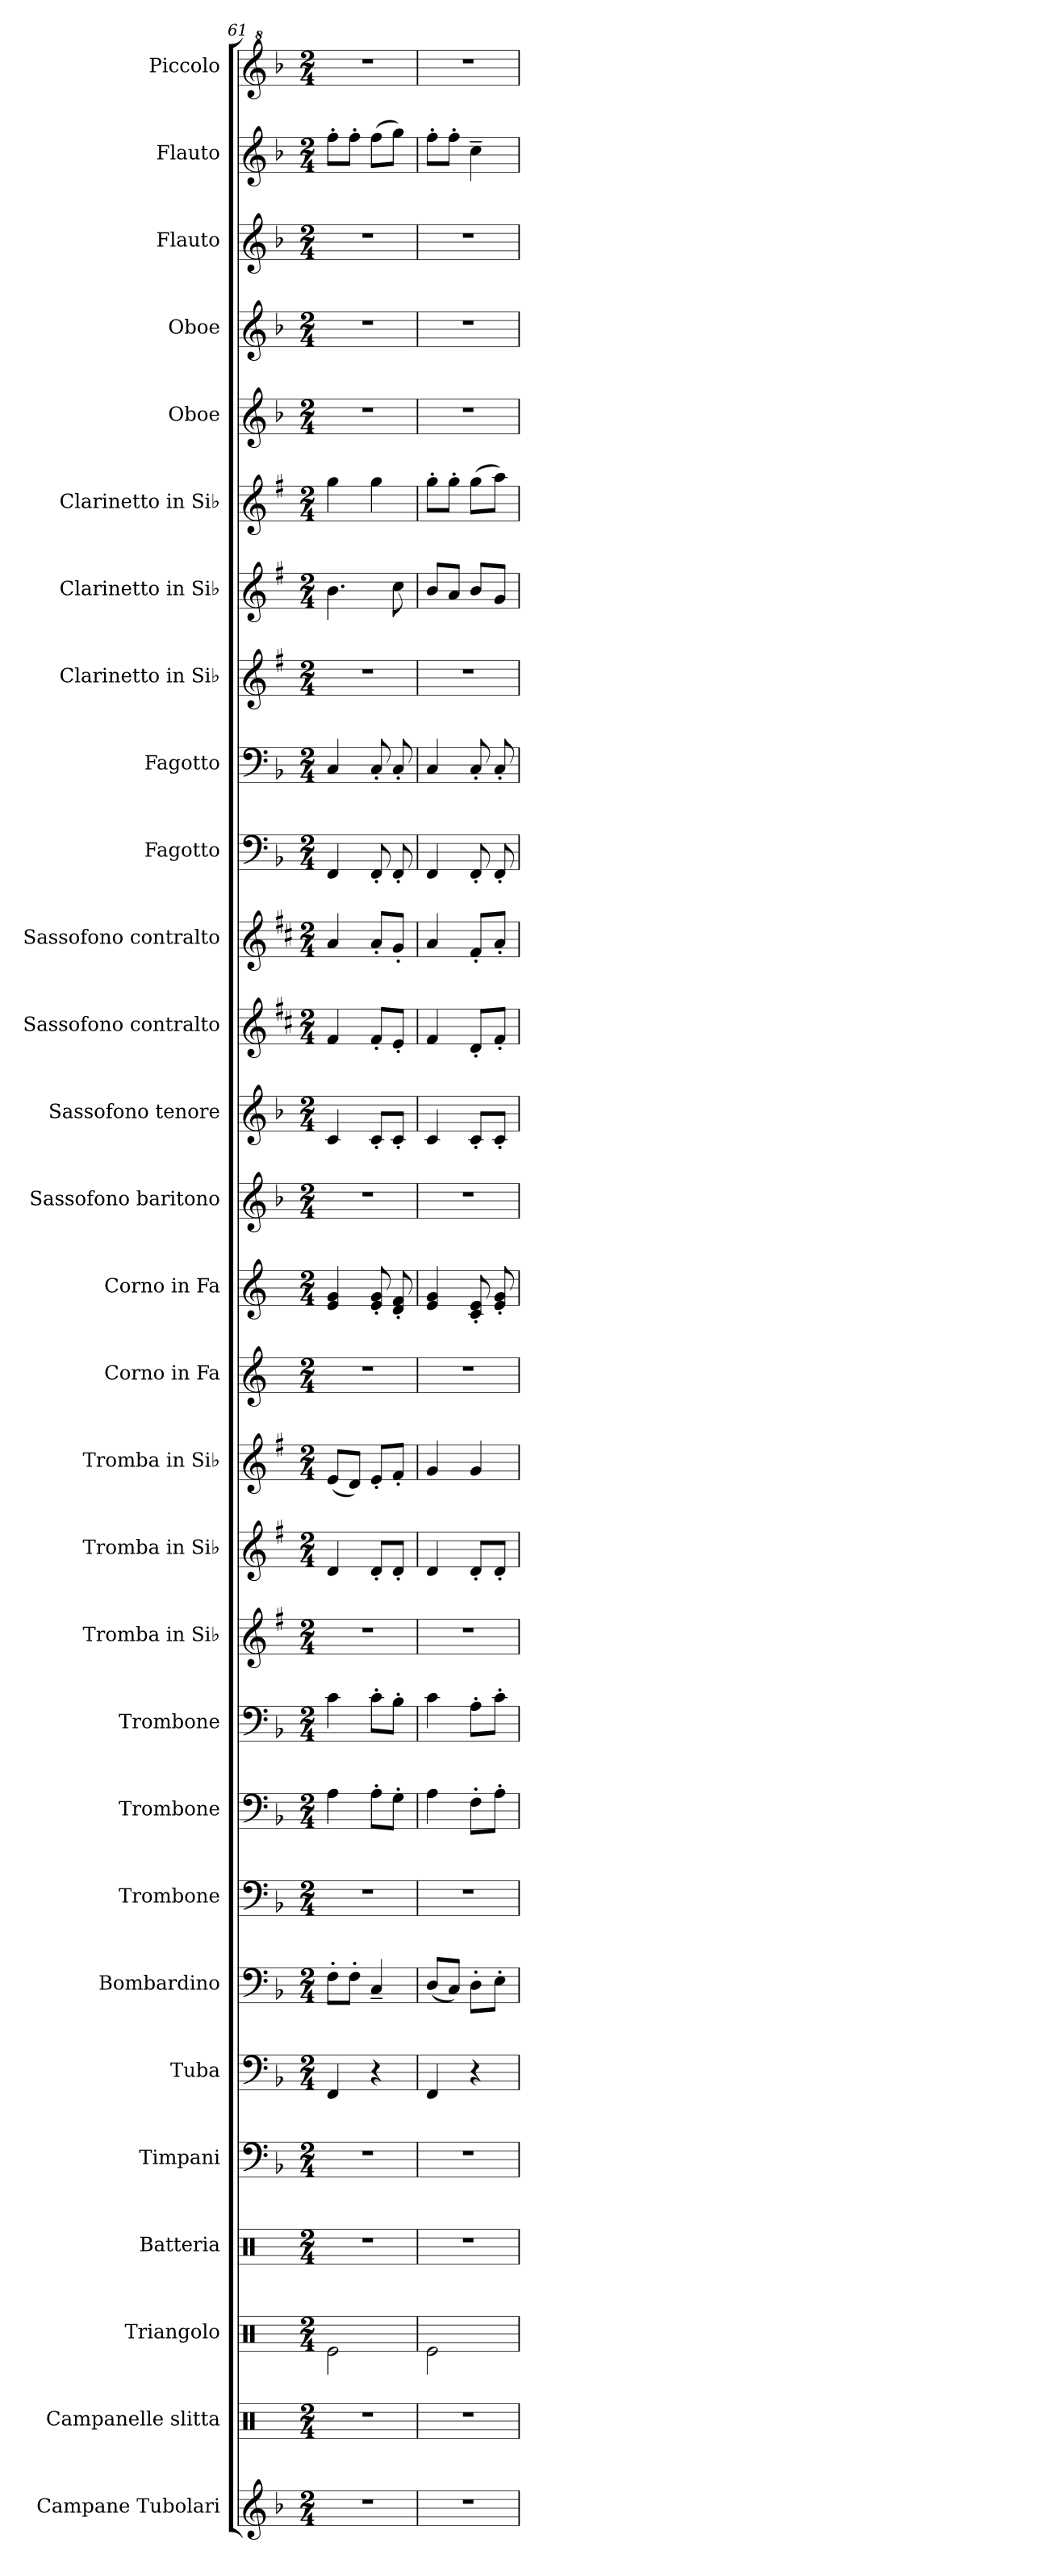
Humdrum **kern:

**kern	**kern	**kern	**kern	**kern	**kern	**kern	**kern	**kern	**kern	**kern	**kern	**kern	**kern	**kern	**kern	**kern	**kern	**kern	**kern	**kern	**kern	**kern	**kern	**kern	**kern	**kern	**kern	**kern
*part29	*part28	*part27	*part26	*part25	*part24	*part23	*part22	*part21	*part20	*part19	*part18	*part17	*part16	*part15	*part14	*part13	*part12	*part11	*part10	*part9	*part8	*part7	*part6	*part5	*part4	*part3	*part2	*part1
*staff29	*staff28	*staff27	*staff26	*staff25	*staff24	*staff23	*staff22	*staff21	*staff20	*staff19	*staff18	*staff17	*staff16	*staff15	*staff14	*staff13	*staff12	*staff11	*staff10	*staff9	*staff8	*staff7	*staff6	*staff5	*staff4	*staff3	*staff2	*staff1
*I"Campane Tubolari	*I"Campanelle slitta	*I"Triangolo	*I"Batteria	*I"Timpani	*I"Tuba	*I"Bombardino	*I"Trombone	*I"Trombone	*I"Trombone	*I"Tromba in Si♭	*I"Tromba in Si♭	*I"Tromba in Si♭	*I"Corno in Fa	*I"Corno in Fa	*I"Sassofono baritono	*I"Sassofono tenore	*I"Sassofono contralto	*I"Sassofono contralto	*I"Fagotto	*I"Fagotto	*I"Clarinetto in Si♭	*I"Clarinetto in Si♭	*I"Clarinetto in Si♭	*I"Oboe	*I"Oboe	*I"Flauto	*I"Flauto	*I"Piccolo
*I'Camp. tb.	*	*I'Triang.	*I'Batt.	*I'Timp.	*I'Tba.	*	*I'Tbn.	*I'Tbn.	*I'Tbn.	*I'Tr. Si♭	*I'Tr. Si♭	*I'Tr. Si♭	*I'Cor. Fa	*I'Cor. Fa	*	*	*	*	*I'Fag.	*I'Fag.	*I'Cl. Si♭	*I'Cl. Si♭	*I'Cl. Si♭	*I'Ob.	*I'Ob.	*I'Fl.	*I'Fl.	*
*clefG2	*clefX	*clefX	*clefX	*clefF4	*clefF4	*clefF4	*clefF4	*clefF4	*clefF4	*clefG2	*clefG2	*clefG2	*clefG2	*clefG2	*clefG2	*clefG2	*clefG2	*clefG2	*clefF4	*clefF4	*clefG2	*clefG2	*clefG2	*clefG2	*clefG2	*clefG2	*clefG2	*clefG^2
*	*	*	*	*	*	*	*	*	*	*ITrd1c2	*ITrd1c2	*ITrd1c2	*ITrd4c7	*ITrd4c7	*ITrd12c21	*ITrd8c14	*ITrd5c9	*ITrd5c9	*	*	*ITrd1c2	*ITrd1c2	*ITrd1c2	*	*	*	*	*ITrd-7c-12
*k[b-]	*k[]	*k[]	*k[]	*k[b-]	*k[b-]	*k[b-]	*k[b-]	*k[b-]	*k[b-]	*k[b-]	*k[b-]	*k[b-]	*k[b-]	*k[b-]	*k[b-]	*k[b-]	*k[b-]	*k[b-]	*k[b-]	*k[b-]	*k[b-]	*k[b-]	*k[b-]	*k[b-]	*k[b-]	*k[b-]	*k[b-]	*k[b-]
*M2/4	*M2/4	*M2/4	*M2/4	*M2/4	*M2/4	*M2/4	*M2/4	*M2/4	*M2/4	*M2/4	*M2/4	*M2/4	*M2/4	*M2/4	*M2/4	*M2/4	*M2/4	*M2/4	*M2/4	*M2/4	*M2/4	*M2/4	*M2/4	*M2/4	*M2/4	*M2/4	*M2/4	*M2/4
=61	=61	=61	=61	=61	=61	=61	=61	=61	=61	=61	=61	=61	=61	=61	=61	=61	=61	=61	=61	=61	=61	=61	=61	=61	=61	=61	=61	=61
2r	2r	2Re\	2r	2r	4FF/	8F'\L	2r	4A\	4c\	2r	4c/	(8d/L	2r	4A/ 4c/	2r	4C/	4A/	4c/	4FF/	4C/	2r	4.a\	4ff\	2r	2r	2r	8ff'\L	2r
.	.	.	.	.	.	8F'\J	.	.	.	.	.	8c/J)	.	.	.	.	.	.	.	.	.	.	.	.	.	.	8ff'\J	.
.	.	.	.	.	4r	4C~/	.	8A'\L	8c'\L	.	8c'/L	8d'/L	.	8A/' 8c/'	.	8C'/L	8A'/L	8c'/L	8FF'/	8C'/	.	.	4ff\	.	.	.	(8ff\L	.
.	.	.	.	.	.	.	.	8G'\J	8B-'\J	.	8c'/J	8e'/J	.	8G/' 8B-/'	.	8C'/J	8G'/J	8B-'/J	8FF'/	8C'/	.	8b-\	.	.	.	.	8gg\J)	.
=62	=62	=62	=62	=62	=62	=62	=62	=62	=62	=62	=62	=62	=62	=62	=62	=62	=62	=62	=62	=62	=62	=62	=62	=62	=62	=62	=62	=62
2r	2r	2Re\	2r	2r	4FF/	(8D/L	2r	4A\	4c\	2r	4c/	4f/	2r	4A/ 4c/	2r	4C/	4A/	4c/	4FF/	4C/	2r	8a/L	8ff'\L	2r	2r	2r	8ff'\L	2r
.	.	.	.	.	.	8C/J)	.	.	.	.	.	.	.	.	.	.	.	.	.	.	.	8g/J	8ff'\J	.	.	.	8ff'\J	.
.	.	.	.	.	4r	8D'\L	.	8F'\L	8A'\L	.	8c'/L	4f/	.	8F/' 8A/'	.	8C'/L	8F'/L	8A'/L	8FF'/	8C'/	.	8a/L	(8ff\L	.	.	.	4cc~\	.
.	.	.	.	.	.	8E'\J	.	8A'\J	8c'\J	.	8c'/J	.	.	8A/' 8c/'	.	8C'/J	8A'/J	8c'/J	8FF'/	8C'/	.	8f/J	8gg\J)	.	.	.	.	.
=	=	=	=	=	=	=	=	=	=	=	=	=	=	=	=	=	=	=	=	=	=	=	=	=	=	=	=	=
*-	*-	*-	*-	*-	*-	*-	*-	*-	*-	*-	*-	*-	*-	*-	*-	*-	*-	*-	*-	*-	*-	*-	*-	*-	*-	*-	*-	*-
